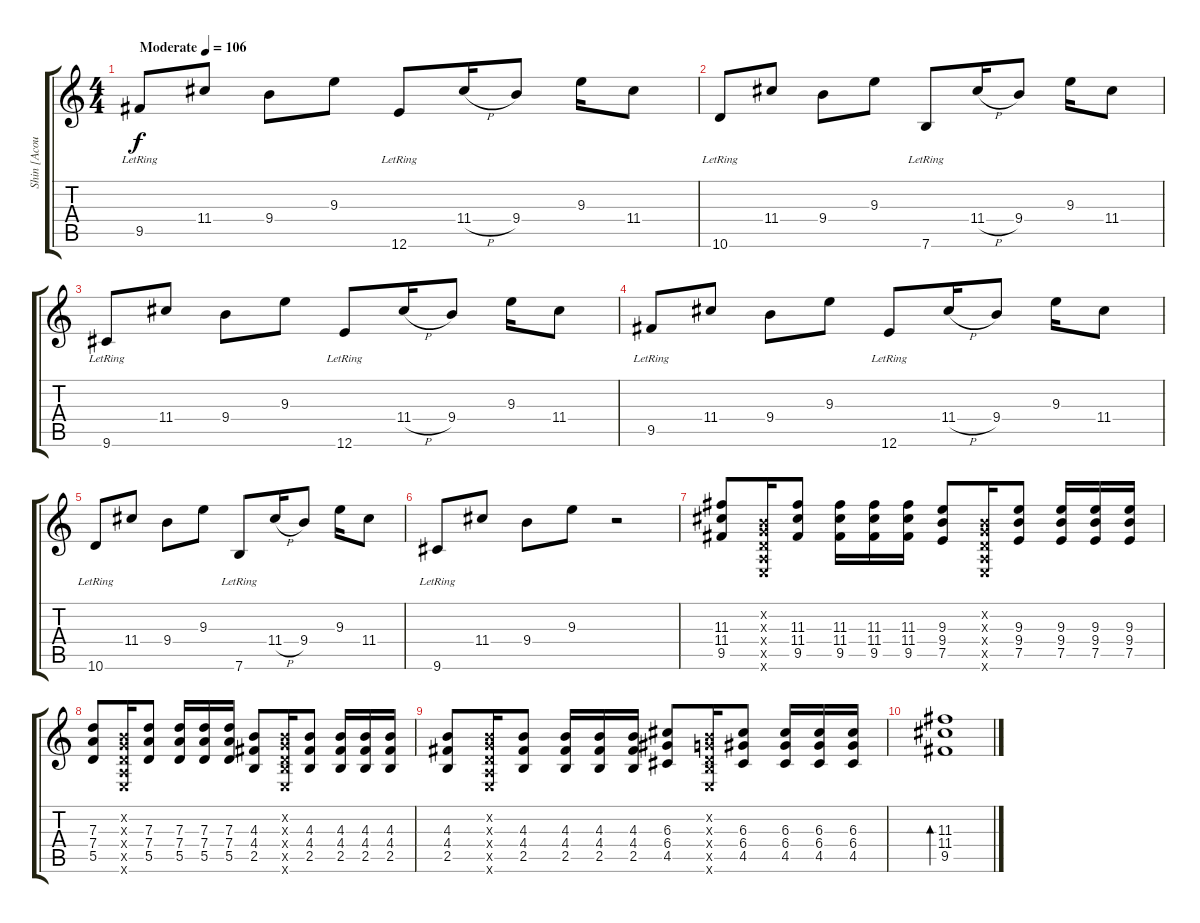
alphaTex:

\track ("Shin [Acoustic]" "Shin [Acou") {instrument acousticguitarsteel}
\staff {score tabs}
\tuning (E4 B3 G3 D3 A2 E2) {hide}
\ts (4 4)
\tempo (106 "Moderate")
\clef g2
\ks c
9.5{lr}.8{dy f instrument acousticguitarsteel} 11.4.8 9.4.8 9.3.8 12.6{lr}.8 11.4{h}.16 9.4.8 9.3.16 11.4.8 |
10.6{lr}.8 11.4.8 9.4.8 9.3.8 7.6{lr}.8 11.4{h}.16 9.4.8 9.3.16 11.4.8 |
9.6{lr}.8 11.4.8 9.4.8 9.3.8 12.6{lr}.8 11.4{h}.16 9.4.8 9.3.16 11.4.8 |
9.5{lr}.8 11.4.8 9.4.8 9.3.8 12.6{lr}.8 11.4{h}.16 9.4.8 9.3.16 11.4.8 |
10.6{lr}.8 11.4.8 9.4.8 9.3.8 7.6{lr}.8 11.4{h}.16 9.4.8 9.3.16 11.4.8 |
9.6{lr}.8 11.4.8 9.4.8 9.3.8 r.2 |
(11.3 11.4 9.5).8 (0.2{x} 0.3{x} 0.4{x} 0.5{x} 0.6{x}).16 (11.3 11.4 9.5).8 (11.3 11.4 9.5).16 (11.3 11.4 9.5).16 (11.3 11.4 9.5).16 (9.3 9.4 7.5).8 (0.2{x} 0.3{x} 0.4{x} 0.5{x} 0.6{x}).16 (9.3 9.4 7.5).8 (9.3 9.4 7.5).16 (9.3 9.4 7.5).16 (9.3 9.4 7.5).16 |
(7.3 7.4 5.5).8 (0.2{x} 0.3{x} 0.4{x} 0.5{x} 0.6{x}).16 (7.3 7.4 5.5).8 (7.3 7.4 5.5).16 (7.3 7.4 5.5).16 (7.3 7.4 5.5).16 (4.3 4.4 2.5).8 (0.2{x} 0.3{x} 0.4{x} 2.5{x} 0.6{x}).16 (4.3 4.4 2.5).8 (4.3 4.4 2.5).16 (4.3 4.4 2.5).16 (4.3 4.4 2.5).16 |
(4.3 4.4 2.5).8 (0.2{x} 0.3{x} 0.4{x} 0.5{x} 0.6{x}).16 (4.3 4.4 2.5).8 (4.3 4.4 2.5).16 (4.3 4.4 2.5).16 (4.3 4.4 2.5).16 (6.3 6.4 4.5).8 (0.2{x} 0.3{x} 0.4{x} 2.5{x} 0.6{x}).16 (6.3 6.4 4.5).8 (6.3 6.4 4.5).16 (6.3 6.4 4.5).16 (6.3 6.4 4.5).16 |
(11.3 11.4 9.5).1{bd 120}
